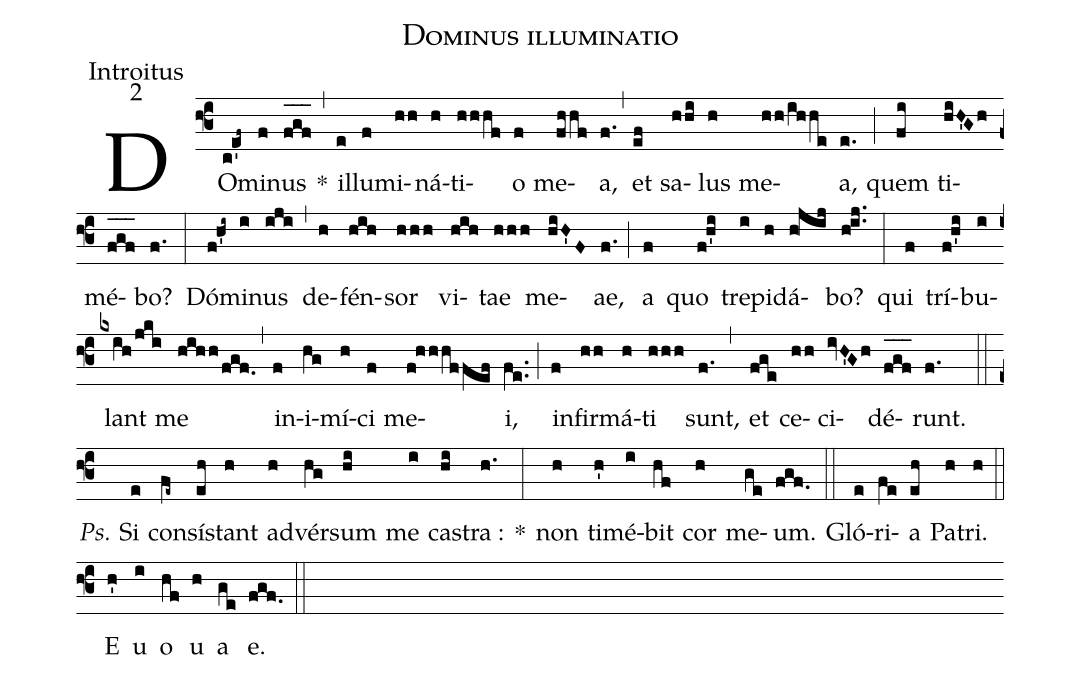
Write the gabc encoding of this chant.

name:Dominus illuminatio;
office-part:Introitus;
mode:2;
%%
(f3) DO(c!e'f~)mi(f)nus(f_[oh:h]g_[oh:h]f_[oh:h]) *(,) il(e)lu(f)mi(hh)ná(h)ti(hhhf)o(f) me(fhhf)a,(f.) (,) et(ef) sa(hhi)lus(h) me(hh/ihhe)a,(e.) (;) quem(fi) ti(hiH'Gh)mé(f_[oh:h]g_[oh:h]f_[oh:h])bo?(f.) (:) Dó(f!h'i~)mi(i)nus(iji) (,) de(h)fén(hih)sor(hhh) <nlba>vi(hih)tae</nlba>(hhh) me(hiH'F)ae,(f.) (;) a(f) quo(f!h'i) tre(i)pi(h)dá(h!jij)bo?(hij..) (:) qui(f) trí(f!h'i)bu(i)lant(kxih/jki) me(hihh/fgf.) (,) in(f)i(hg)mí(h)ci(f) me(f!hhhffef)i,(fe..) (;) in(f)fir(hh)má(h)ti(hhh) sunt,(f.) (,) et(fge) ce(hh)ci(ivH'Gh)dé(f_[oh:h]g_[oh:h]f_[oh:h])runt.(f.) (::) <i>Ps.</i> Si(e) con(fe~)sí(eh)stant(h) ad(h)vér(hg)sum(hi) me(i) ca(hi)stra :(h.) *(:) non(h) ti(h')mé(i)bit(hf) cor(h) me(ge)um.(fgf.) (::) Gló(e)ri(fe)a(eh) Pa(h)tri.(h) (::) <eu>E(h') u(i) o(hf) u(h) a(ge) e.</eu>(fgf.) (::)
